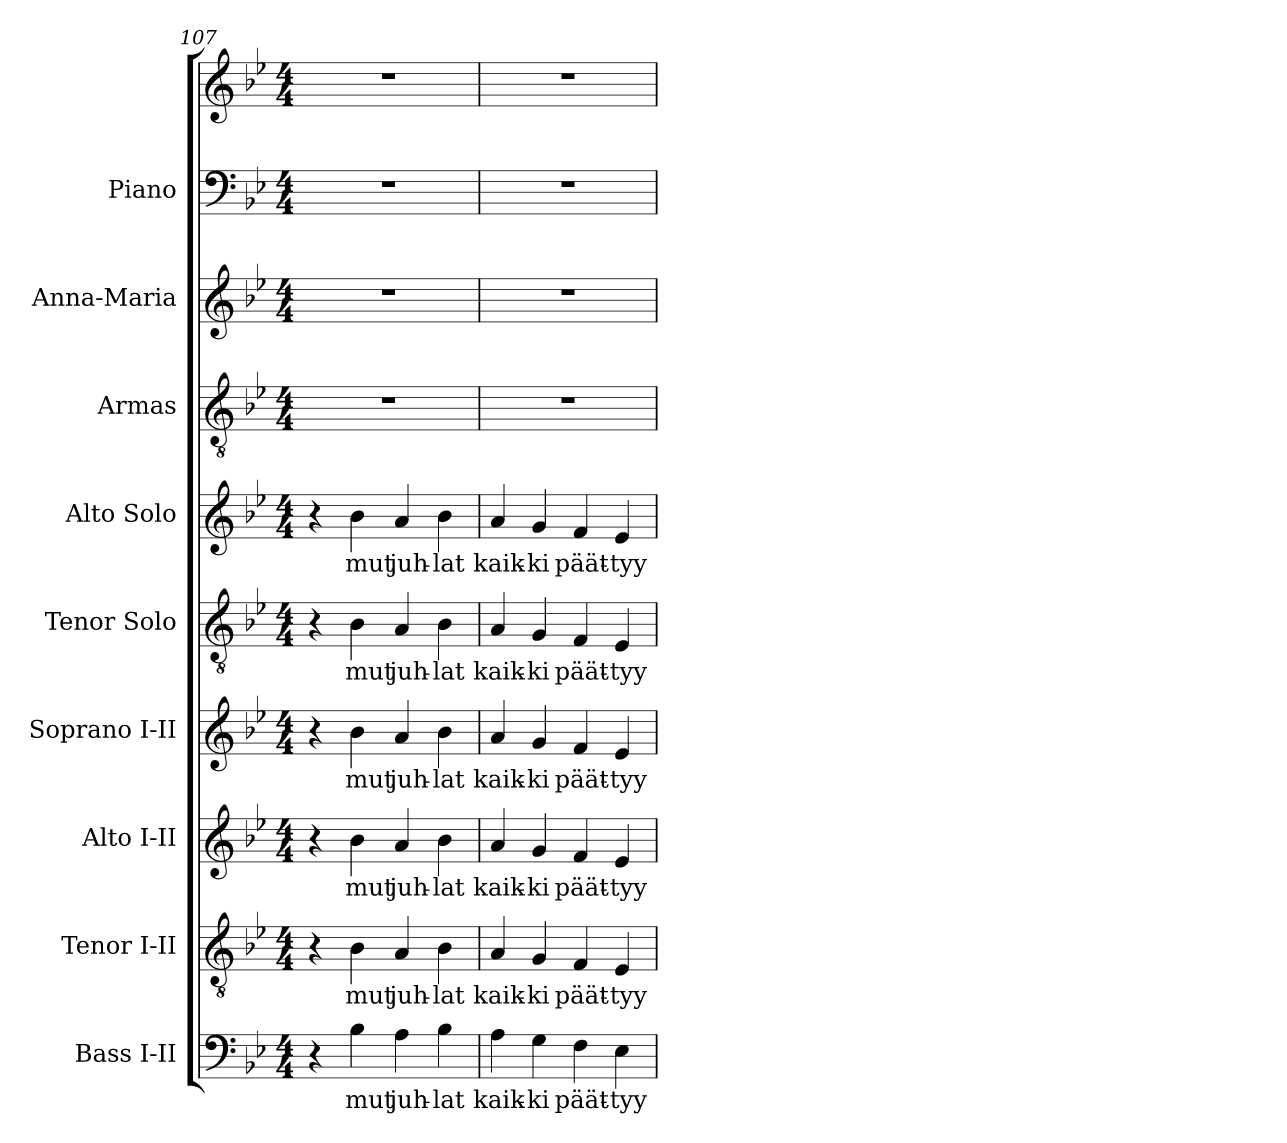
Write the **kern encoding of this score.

**kern	**text	**kern	**text	**kern	**text	**kern	**text	**kern	**text	**kern	**text	**kern	**kern	**kern	**kern
*part9	*part9	*part8	*part8	*part7	*part7	*part6	*part6	*part5	*part5	*part4	*part4	*part3	*part2	*part1	*part1
*staff10	*staff10	*staff9	*staff9	*staff8	*staff8	*staff7	*staff7	*staff6	*staff6	*staff5	*staff5	*staff4	*staff3	*staff2	*staff1
*I"Bass I-II	*	*I"Tenor I-II	*	*I"Alto I-II	*	*I"Soprano I-II	*	*I"Tenor Solo	*	*I"Alto Solo	*	*I"Armas	*I"Anna-Maria	*I"Piano	*
*I'B.	*	*I'T.	*	*I'A.	*	*I'S.	*	*I'T. Solo	*	*I'A. Solo	*	*I'Armas	*I'A-M	*I'Pno.	*
!!LO:LB:g=z
*clefF4	*	*clefGv2	*	*clefG2	*	*clefG2	*	*clefGv2	*	*clefG2	*	*clefGv2	*clefG2	*clefF4	*clefG2
*	*	*ITrd7c12	*	*	*	*	*	*ITrd7c12	*	*	*	*ITrd7c12	*	*	*
*k[b-e-]	*	*k[b-e-]	*	*k[b-e-]	*	*k[b-e-]	*	*k[b-e-]	*	*k[b-e-]	*	*k[b-e-]	*k[b-e-]	*k[b-e-]	*k[b-e-]
*B-:	*	*B-:	*	*B-:	*	*B-:	*	*B-:	*	*B-:	*	*B-:	*B-:	*B-:	*B-:
*M4/4	*	*M4/4	*	*M4/4	*	*M4/4	*	*M4/4	*	*M4/4	*	*M4/4	*M4/4	*M4/4	*M4/4
*MM110	*	*MM110	*	*MM110	*	*MM110	*	*MM110	*	*MM110	*	*MM110	*MM110	*MM110	*MM110
=107	=107	=107	=107	=107	=107	=107	=107	=107	=107	=107	=107	=107	=107	=107	=107
4r	.	4r	.	4r	.	4r	.	4r	.	4r	.	1r	1r	1r	1r
!	!LO:LY:b:color=#000000	!	!	!	!	!	!	!	!	!	!	!	!	!	!
!	!	!	!LO:LY:b:color=#000000	!	!	!	!	!	!	!	!	!	!	!	!
!	!	!	!	!	!LO:LY:b:color=#000000	!	!	!	!	!	!	!	!	!	!
!	!	!	!	!	!	!	!LO:LY:b:color=#000000	!	!	!	!	!	!	!	!
!	!	!	!	!	!	!	!	!	!LO:LY:b:color=#000000	!	!	!	!	!	!
!	!	!	!	!	!	!	!	!	!	!	!LO:LY:b:color=#000000	!	!	!	!
4B-i\	mut	4BB-i\	mut	4b-i\	mut	4b-i\	mut	4BB-i\	mut	4b-i\	mut	.	.	.	.
!	!LO:LY:b:color=#000000	!	!	!	!	!	!	!	!	!	!	!	!	!	!
!	!	!	!LO:LY:b:color=#000000	!	!	!	!	!	!	!	!	!	!	!	!
!	!	!	!	!	!LO:LY:b:color=#000000	!	!	!	!	!	!	!	!	!	!
!	!	!	!	!	!	!	!LO:LY:b:color=#000000	!	!	!	!	!	!	!	!
!	!	!	!	!	!	!	!	!	!LO:LY:b:color=#000000	!	!	!	!	!	!
!	!	!	!	!	!	!	!	!	!	!	!LO:LY:b:color=#000000	!	!	!	!
4Ai\	juh-	4AAi/	juh-	4ai/	juh-	4ai/	juh-	4AAi/	juh-	4ai/	juh-	.	.	.	.
!	!LO:LY:b:color=#000000	!	!	!	!	!	!	!	!	!	!	!	!	!	!
!	!	!	!LO:LY:b:color=#000000	!	!	!	!	!	!	!	!	!	!	!	!
!	!	!	!	!	!LO:LY:b:color=#000000	!	!	!	!	!	!	!	!	!	!
!	!	!	!	!	!	!	!LO:LY:b:color=#000000	!	!	!	!	!	!	!	!
!	!	!	!	!	!	!	!	!	!LO:LY:b:color=#000000	!	!	!	!	!	!
!	!	!	!	!	!	!	!	!	!	!	!LO:LY:b:color=#000000	!	!	!	!
4B-i\	-lat	4BB-i\	-lat	4b-i\	-lat	4b-i\	-lat	4BB-i\	-lat	4b-i\	-lat	.	.	.	.
=108	=108	=108	=108	=108	=108	=108	=108	=108	=108	=108	=108	=108	=108	=108	=108
!	!LO:LY:b:color=#000000	!	!	!	!	!	!	!	!	!	!	!	!	!	!
!	!	!	!LO:LY:b:color=#000000	!	!	!	!	!	!	!	!	!	!	!	!
!	!	!	!	!	!LO:LY:b:color=#000000	!	!	!	!	!	!	!	!	!	!
!	!	!	!	!	!	!	!LO:LY:b:color=#000000	!	!	!	!	!	!	!	!
!	!	!	!	!	!	!	!	!	!LO:LY:b:color=#000000	!	!	!	!	!	!
!	!	!	!	!	!	!	!	!	!	!	!LO:LY:b:color=#000000	!	!	!	!
4Ai\	kaik-	4AAi/	kaik-	4ai/	kaik-	4ai/	kaik-	4AAi/	kaik-	4ai/	kaik-	1r	1r	1r	1r
!	!LO:LY:b:color=#000000	!	!	!	!	!	!	!	!	!	!	!	!	!	!
!	!	!	!LO:LY:b:color=#000000	!	!	!	!	!	!	!	!	!	!	!	!
!	!	!	!	!	!LO:LY:b:color=#000000	!	!	!	!	!	!	!	!	!	!
!	!	!	!	!	!	!	!LO:LY:b:color=#000000	!	!	!	!	!	!	!	!
!	!	!	!	!	!	!	!	!	!LO:LY:b:color=#000000	!	!	!	!	!	!
!	!	!	!	!	!	!	!	!	!	!	!LO:LY:b:color=#000000	!	!	!	!
4Gi\	-ki	4GGi/	-ki	4gi/	-ki	4gi/	-ki	4GGi/	-ki	4gi/	-ki	.	.	.	.
!	!LO:LY:b:color=#000000	!	!	!	!	!	!	!	!	!	!	!	!	!	!
!	!	!	!LO:LY:b:color=#000000	!	!	!	!	!	!	!	!	!	!	!	!
!	!	!	!	!	!LO:LY:b:color=#000000	!	!	!	!	!	!	!	!	!	!
!	!	!	!	!	!	!	!LO:LY:b:color=#000000	!	!	!	!	!	!	!	!
!	!	!	!	!	!	!	!	!	!LO:LY:b:color=#000000	!	!	!	!	!	!
!	!	!	!	!	!	!	!	!	!	!	!LO:LY:b:color=#000000	!	!	!	!
4Fi\	päät-	4FFi/	päät-	4fi/	päät-	4fi/	päät-	4FFi/	päät-	4fi/	päät-	.	.	.	.
!	!LO:LY:b:color=#000000	!	!	!	!	!	!	!	!	!	!	!	!	!	!
!	!	!	!LO:LY:b:color=#000000	!	!	!	!	!	!	!	!	!	!	!	!
!	!	!	!	!	!LO:LY:b:color=#000000	!	!	!	!	!	!	!	!	!	!
!	!	!	!	!	!	!	!LO:LY:b:color=#000000	!	!	!	!	!	!	!	!
!	!	!	!	!	!	!	!	!	!LO:LY:b:color=#000000	!	!	!	!	!	!
!	!	!	!	!	!	!	!	!	!	!	!LO:LY:b:color=#000000	!	!	!	!
4E-i\	-tyy	4EE-i/	-tyy	4e-i/	-tyy	4e-i/	-tyy	4EE-i/	-tyy	4e-i/	-tyy	.	.	.	.
=	=	=	=	=	=	=	=	=	=	=	=	=	=	=	=
*-	*-	*-	*-	*-	*-	*-	*-	*-	*-	*-	*-	*-	*-	*-	*-
